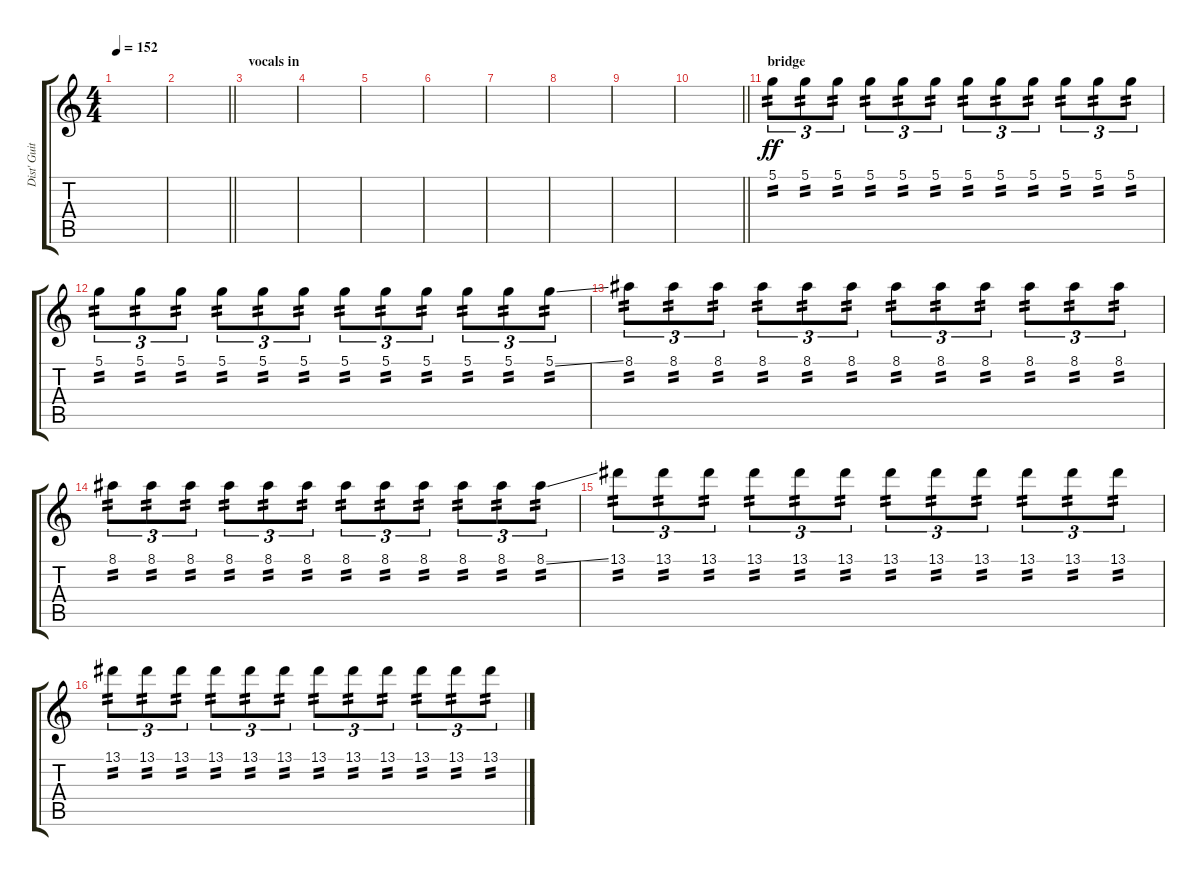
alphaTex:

\track ("Dist' Guitar 1" "Dist' Guit") {instrument distortionguitar}
\staff {score tabs}
\tuning (D4 A3 F3 C3 G2 C2) {hide}
\ts (4 4)
\tempo 152
\clef g2
\ks c
|
\barLineRight lightlight
|
\section ("" "vocals in")
|
|
|
|
|
|
|
\barLineRight lightlight
|
\section ("" "bridge")
5.1.8{tu (3 2) tp 2 dy ff} 5.1.8{tu (3 2) tp 2} 5.1.8{tu (3 2) tp 2} 5.1.8{tu (3 2) tp 2} 5.1.8{tu (3 2) tp 2} 5.1.8{tu (3 2) tp 2} 5.1.8{tu (3 2) tp 2} 5.1.8{tu (3 2) tp 2} 5.1.8{tu (3 2) tp 2} 5.1.8{tu (3 2) tp 2} 5.1.8{tu (3 2) tp 2} 5.1.8{tu (3 2) tp 2} |
5.1.8{tu (3 2) tp 2} 5.1.8{tu (3 2) tp 2} 5.1.8{tu (3 2) tp 2} 5.1.8{tu (3 2) tp 2} 5.1.8{tu (3 2) tp 2} 5.1.8{tu (3 2) tp 2} 5.1.8{tu (3 2) tp 2} 5.1.8{tu (3 2) tp 2} 5.1.8{tu (3 2) tp 2} 5.1.8{tu (3 2) tp 2} 5.1.8{tu (3 2) tp 2} 5.1{ss}.8{tu (3 2) tp 2} |
8.1.8{tu (3 2) tp 2} 8.1.8{tu (3 2) tp 2} 8.1.8{tu (3 2) tp 2} 8.1.8{tu (3 2) tp 2} 8.1.8{tu (3 2) tp 2} 8.1.8{tu (3 2) tp 2} 8.1.8{tu (3 2) tp 2} 8.1.8{tu (3 2) tp 2} 8.1.8{tu (3 2) tp 2} 8.1.8{tu (3 2) tp 2} 8.1.8{tu (3 2) tp 2} 8.1.8{tu (3 2) tp 2} |
8.1.8{tu (3 2) tp 2} 8.1.8{tu (3 2) tp 2} 8.1.8{tu (3 2) tp 2} 8.1.8{tu (3 2) tp 2} 8.1.8{tu (3 2) tp 2} 8.1.8{tu (3 2) tp 2} 8.1.8{tu (3 2) tp 2} 8.1.8{tu (3 2) tp 2} 8.1.8{tu (3 2) tp 2} 8.1.8{tu (3 2) tp 2} 8.1.8{tu (3 2) tp 2} 8.1{ss}.8{tu (3 2) tp 2} |
13.1.8{tu (3 2) tp 2} 13.1.8{tu (3 2) tp 2} 13.1.8{tu (3 2) tp 2} 13.1.8{tu (3 2) tp 2} 13.1.8{tu (3 2) tp 2} 13.1.8{tu (3 2) tp 2} 13.1.8{tu (3 2) tp 2} 13.1.8{tu (3 2) tp 2} 13.1.8{tu (3 2) tp 2} 13.1.8{tu (3 2) tp 2} 13.1.8{tu (3 2) tp 2} 13.1.8{tu (3 2) tp 2} |
13.1.8{tu (3 2) tp 2} 13.1.8{tu (3 2) tp 2} 13.1.8{tu (3 2) tp 2} 13.1.8{tu (3 2) tp 2} 13.1.8{tu (3 2) tp 2} 13.1.8{tu (3 2) tp 2} 13.1.8{tu (3 2) tp 2} 13.1.8{tu (3 2) tp 2} 13.1.8{tu (3 2) tp 2} 13.1.8{tu (3 2) tp 2} 13.1.8{tu (3 2) tp 2} 13.1{ss}.8{tu (3 2) tp 2}
